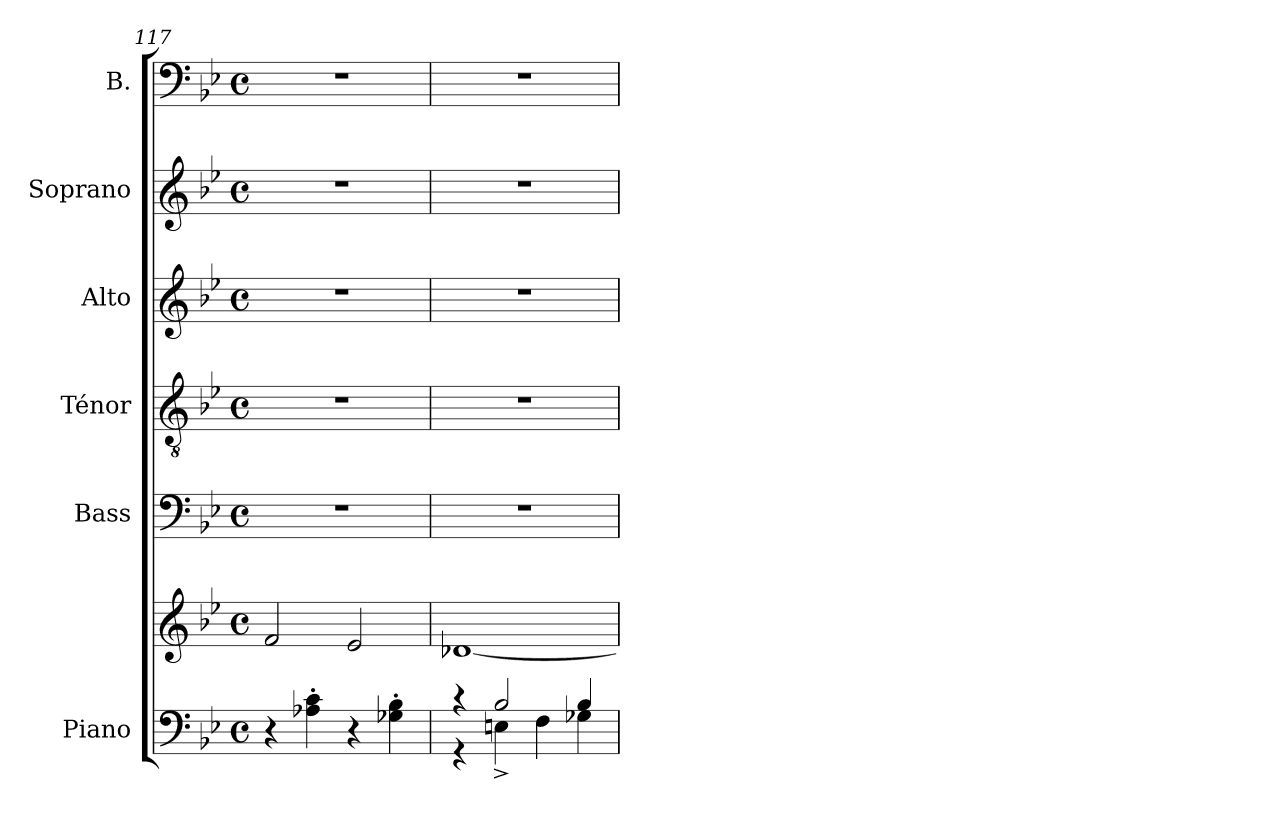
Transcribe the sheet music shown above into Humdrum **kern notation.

**kern	**kern	**kern	**kern	**kern	**kern	**kern
*part6	*part6	*part5	*part4	*part3	*part2	*part1
*staff7	*staff6	*staff5	*staff4	*staff3	*staff2	*staff1
*I"Piano	*	*I"Bass	*I"Ténor	*I"Alto	*I"Soprano	*I"B.
*I'Pno.	*	*I'B.	*I'T.	*I'A.	*I'S.	*I'B.
*clefF4	*clefG2	*clefF4	*clefGv2	*clefG2	*clefG2	*clefF4
*k[b-e-]	*k[b-e-]	*k[b-e-]	*k[b-e-]	*k[b-e-]	*k[b-e-]	*k[b-e-]
*M4/4	*M4/4	*M4/4	*M4/4	*M4/4	*M4/4	*M4/4
*met(c)	*met(c)	*met(c)	*met(c)	*met(c)	*met(c)	*met(c)
=117	=117	=117	=117	=117	=117	=117
4r	2f/	1r	1r	1r	1r	1r
4A-X\' 4c\'	.	.	.	.	.	.
4r	2e-/	.	.	.	.	.
4G-X\' 4B-\'	.	.	.	.	.	.
=118	=118	=118	=118	=118	=118	=118
*^	*	*	*	*	*	*
4r	4r	[1d-X	1r	1r	1r	1r	1r
2B-/	4En^\	.	.	.	.	.	.
.	4F\	.	.	.	.	.	.
4B-/	4G-X\	.	.	.	.	.	.
*v	*v	*	*	*	*	*	*
=	=	=	=	=	=	=
*-	*-	*-	*-	*-	*-	*-
